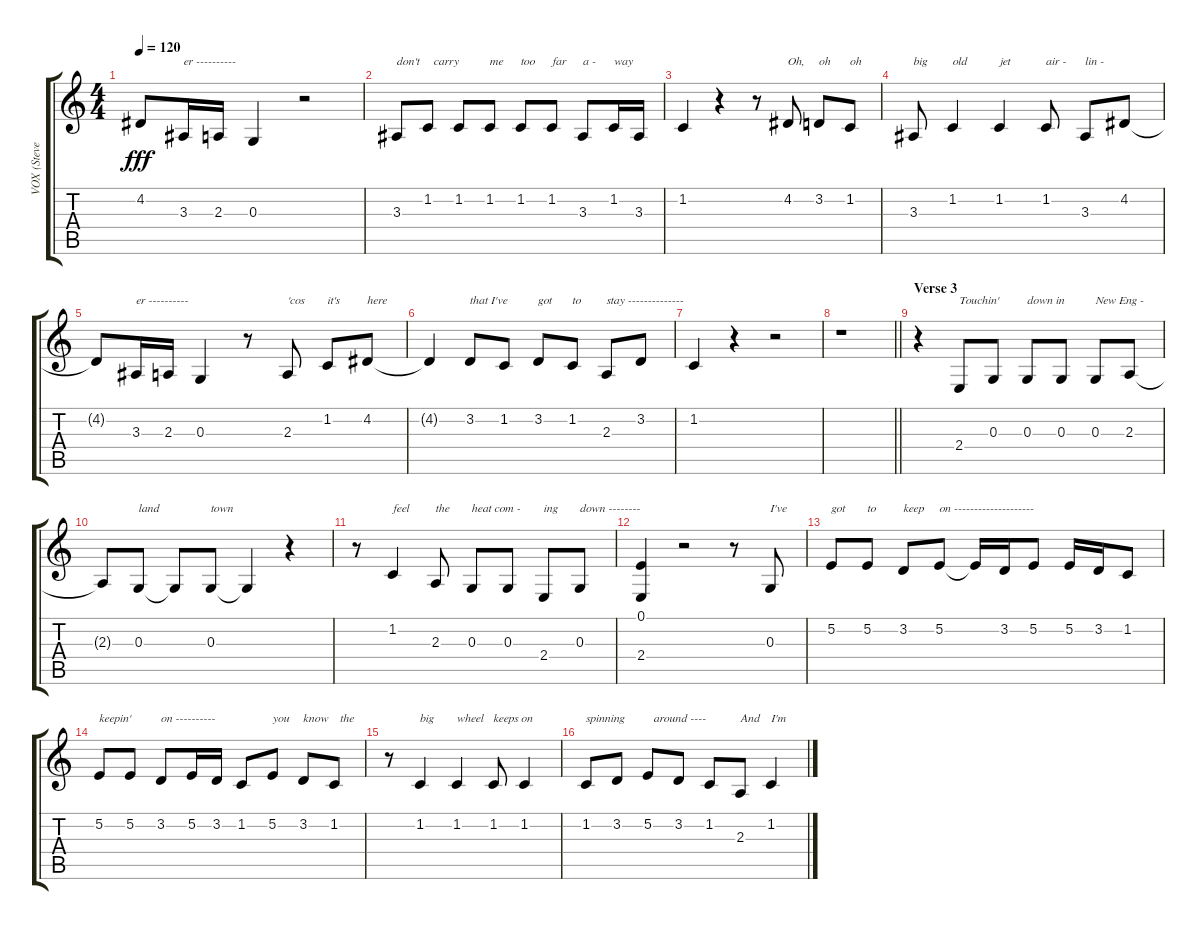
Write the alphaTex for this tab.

\track ("VOX (Steve Miller)" "VOX (Steve") {instrument altosax}
\staff {score tabs}
\tuning (E4 B3 G3 D3 A2 E2) {hide}
\ts (4 4)
\tempo 120
\clef g2
\ks c
4.2{t}.8{dy fff} 3.3.16{txt "er ----------"} 2.3.16 0.3.4 r.2 |
3.3.8{txt "don't"} 1.2.8{txt "  carry"} 1.2.8 1.2.8{txt "me"} 1.2.8{txt "too"} 1.2.8{txt "far"} 3.3.8{txt "a -"} 1.2.16{txt "way"} 3.3.16 |
1.2.4{txt " "} r.4 r.8 4.2.8{txt "Oh,"} 3.2.8{txt "oh"} 1.2.8{txt "oh"} |
3.3.8{txt "big"} 1.2.4{txt "old"} 1.2.4{txt "jet"} 1.2.8{txt "air -"} 3.3.8{txt "lin -"} 4.2.8 |
4.2{t}.8 3.3.16{txt "er ----------"} 2.3.16 0.3.4 r.8 2.3.8{txt "'cos"} 1.2.8{txt "it's"} 4.2.8{txt "here"} |
4.2{t}.4 3.2.8{txt "that I've"} 1.2.8 3.2.8{txt "got"} 1.2.8{txt "to"} 2.3.8{txt "stay --------------"} 3.2.8 |
1.2.4 r.4 r.2 |
\barLineRight lightlight
r.1 |
\section ("" "Verse 3")
r.4 2.4.8{txt "Touchin'"} 0.3.8 0.3.8{txt "down in"} 0.3.8{txt " "} 0.3.8{txt "New Eng -"} 2.3.8{txt " "} |
2.3{t}.8 0.3.8{txt "land"} 0.3{t}.8{txt " "} 0.3.8{txt "town"} 0.3{t}.4 r.4 |
r.8 1.2.4{txt "feel"} 2.3.8{txt "the"} 0.3.8{txt "heat com -"} 0.3.8{txt " "} 2.4.8{txt "ing"} 0.3.8{txt "down --------"} |
(0.1 2.4).4 r.2 r.8 0.3.8{txt "I've"} |
5.2.8{txt "got"} 5.2.8{txt "to"} 3.2.8{txt "keep"} 5.2.8{txt "on --------------------"} 5.2{t}.16{txt " "} 3.2.16 5.2.8{txt " "} 5.2.16{txt " "} 3.2.16{txt " "} 1.2.8{txt " "} |
5.2.8{txt "keepin'"} 5.2.8{txt " "} 3.2.8{txt "on ----------"} 5.2.16{txt " "} 3.2.16 1.2.8 5.2.8{txt "you"} 3.2.8{txt "know"} 1.2.8{txt "  the"} |
r.8{txt " "} 1.2.4{txt "big"} 1.2.4{txt "wheel"} 1.2.8{txt "keeps on"} 1.2.4 |
1.2.8{txt "spinning"} 3.2.8{txt " "} 5.2.8{txt "  around ----"} 3.2.8 1.2.8{txt " "} 2.3.8{txt "And"} 1.2.4{txt "I'm"}
